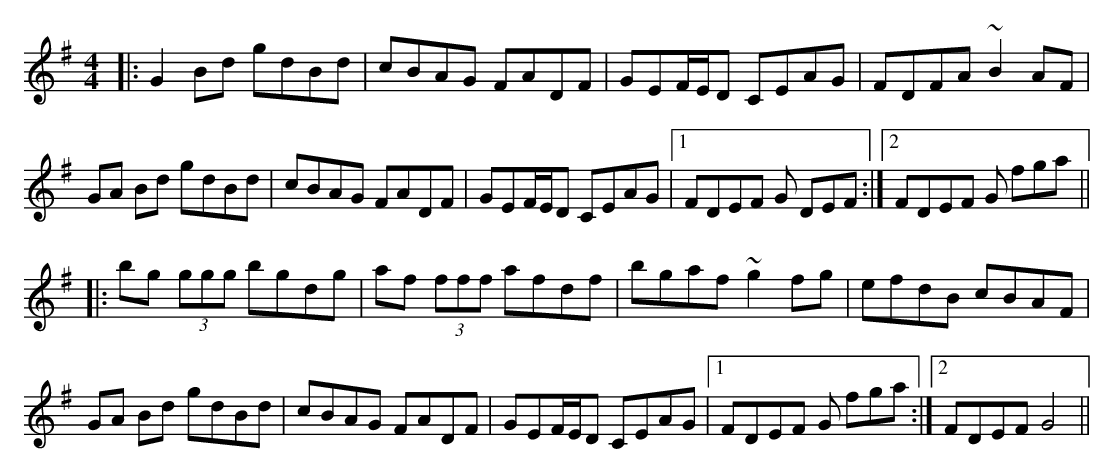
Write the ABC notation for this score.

X:1
M:4/4
K:G
|:G2 Bd gdBd|cBAG FADF|GEF/E/D CEAG|FDFA ~B2 AF|
GA Bd gdBd|cBAG FADF| GEF/E/D CEAG|1 FDEF G DEF:|2 FDEF G fga||
|:bg (3ggg bgdg|af (3fff afdf|bgaf ~g2fg|efdB cBAF|
GA Bd gdBd|cBAG FADF|GEF/E/D CEAG|1 FDEF G fga:|2 FDEF G4||
